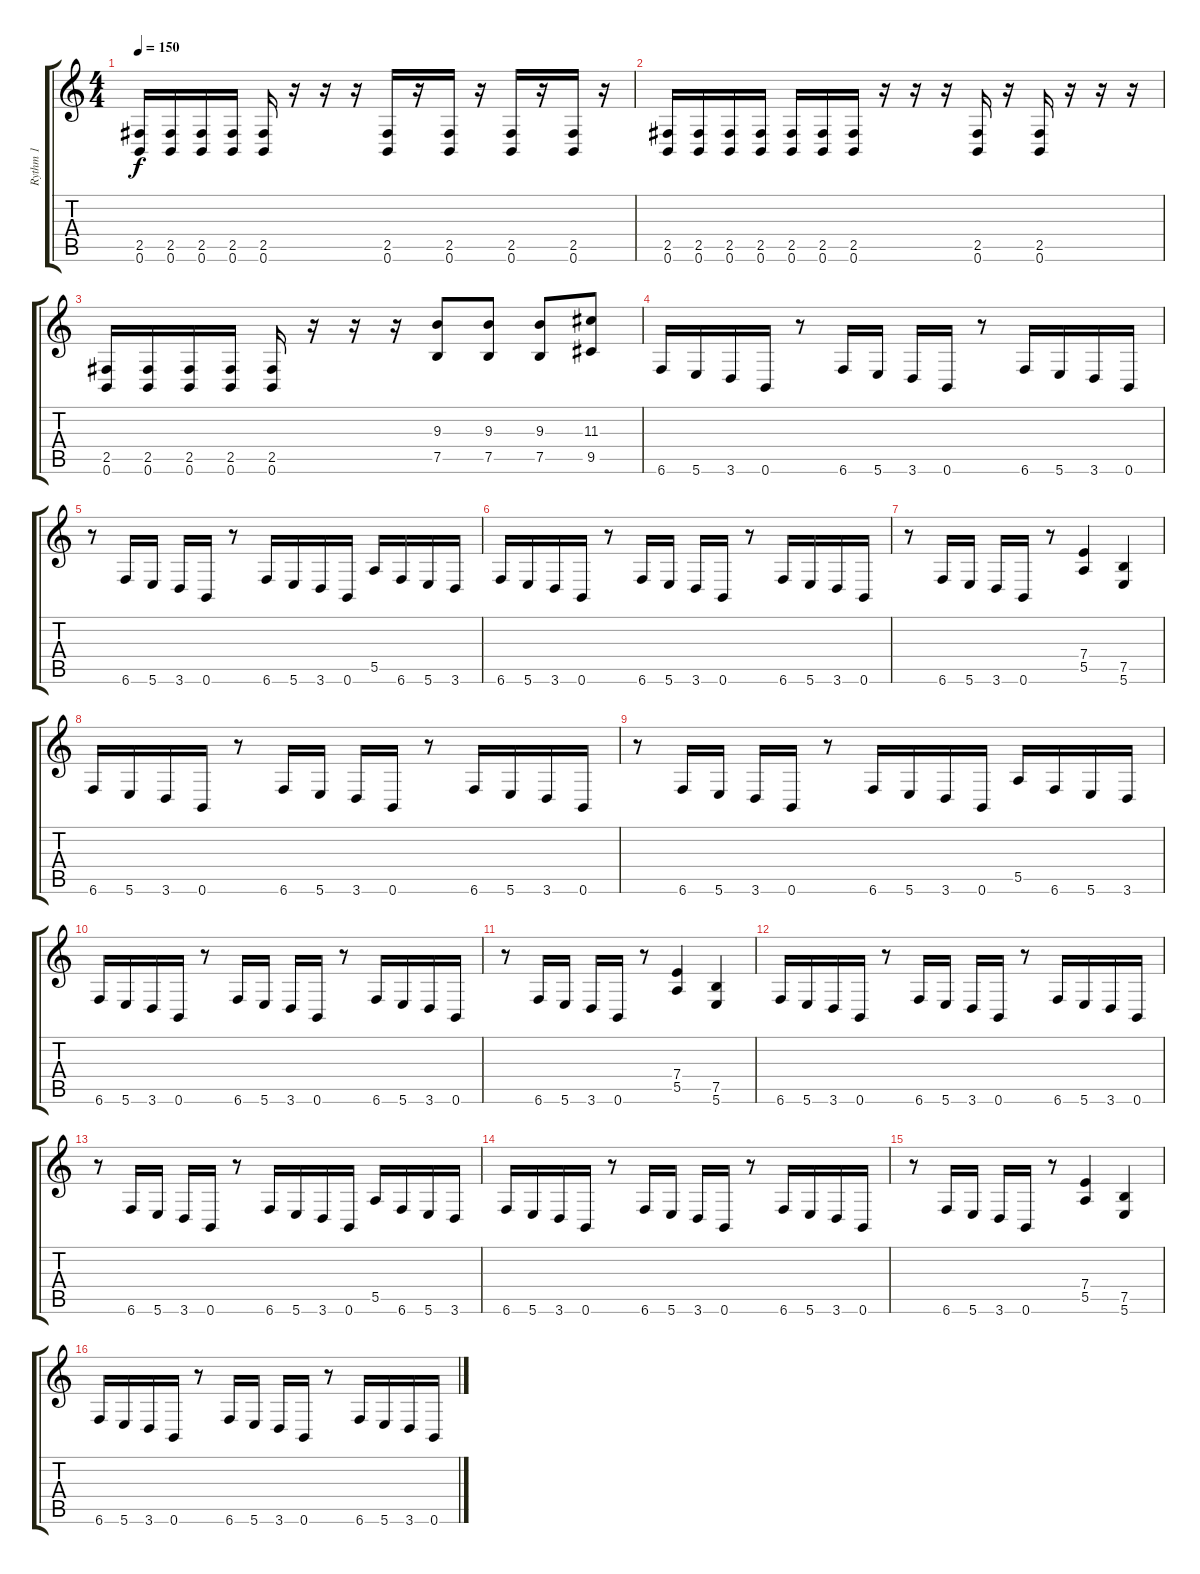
\track ("Rythm 1" "Rythm 1") {instrument distortionguitar}
\staff {score tabs}
\tuning (B3 Gb3 D3 A2 E2 B1) {hide}
\ts (4 4)
\tempo 150
\clef g2
\ks c
(2.5 0.6).16{dy f} (2.5 0.6).16 (2.5 0.6).16 (2.5 0.6).16 (2.5 0.6).16 r.16 r.16 r.16 (2.5 0.6).16 r.16 (2.5 0.6).16 r.16 (2.5 0.6).16 r.16 (2.5 0.6).16 r.16 |
(2.5 0.6).16 (2.5 0.6).16 (2.5 0.6).16 (2.5 0.6).16 (2.5 0.6).16 (2.5 0.6).16 (2.5 0.6).16 r.16 r.16 r.16 (2.5 0.6).16 r.16 (2.5 0.6).16 r.16 r.16 r.16 |
(2.5 0.6).16 (2.5 0.6).16 (2.5 0.6).16 (2.5 0.6).16 (2.5 0.6).16 r.16 r.16 r.16 (9.3 7.5).8 (9.3 7.5).8 (9.3 7.5).8 (11.3 9.5).8 |
6.6.16 5.6.16 3.6.16 0.6.16 r.8 6.6.16 5.6.16 3.6.16 0.6.16 r.8 6.6.16 5.6.16 3.6.16 0.6.16 |
r.8 6.6.16 5.6.16 3.6.16 0.6.16 r.8 6.6.16 5.6.16 3.6.16 0.6.16 5.5.16 6.6.16 5.6.16 3.6.16 |
6.6.16 5.6.16 3.6.16 0.6.16 r.8 6.6.16 5.6.16 3.6.16 0.6.16 r.8 6.6.16 5.6.16 3.6.16 0.6.16 |
r.8 6.6.16 5.6.16 3.6.16 0.6.16 r.8 (7.4 5.5).4 (7.5 5.6).4 |
6.6.16 5.6.16 3.6.16 0.6.16 r.8 6.6.16 5.6.16 3.6.16 0.6.16 r.8 6.6.16 5.6.16 3.6.16 0.6.16 |
r.8 6.6.16 5.6.16 3.6.16 0.6.16 r.8 6.6.16 5.6.16 3.6.16 0.6.16 5.5.16 6.6.16 5.6.16 3.6.16 |
6.6.16 5.6.16 3.6.16 0.6.16 r.8 6.6.16 5.6.16 3.6.16 0.6.16 r.8 6.6.16 5.6.16 3.6.16 0.6.16 |
r.8 6.6.16 5.6.16 3.6.16 0.6.16 r.8 (7.4 5.5).4 (7.5 5.6).4 |
6.6.16 5.6.16 3.6.16 0.6.16 r.8 6.6.16 5.6.16 3.6.16 0.6.16 r.8 6.6.16 5.6.16 3.6.16 0.6.16 |
r.8 6.6.16 5.6.16 3.6.16 0.6.16 r.8 6.6.16 5.6.16 3.6.16 0.6.16 5.5.16 6.6.16 5.6.16 3.6.16 |
6.6.16 5.6.16 3.6.16 0.6.16 r.8 6.6.16 5.6.16 3.6.16 0.6.16 r.8 6.6.16 5.6.16 3.6.16 0.6.16 |
r.8 6.6.16 5.6.16 3.6.16 0.6.16 r.8 (7.4 5.5).4 (7.5 5.6).4 |
6.6.16 5.6.16 3.6.16 0.6.16 r.8 6.6.16 5.6.16 3.6.16 0.6.16 r.8 6.6.16 5.6.16 3.6.16 0.6.16
